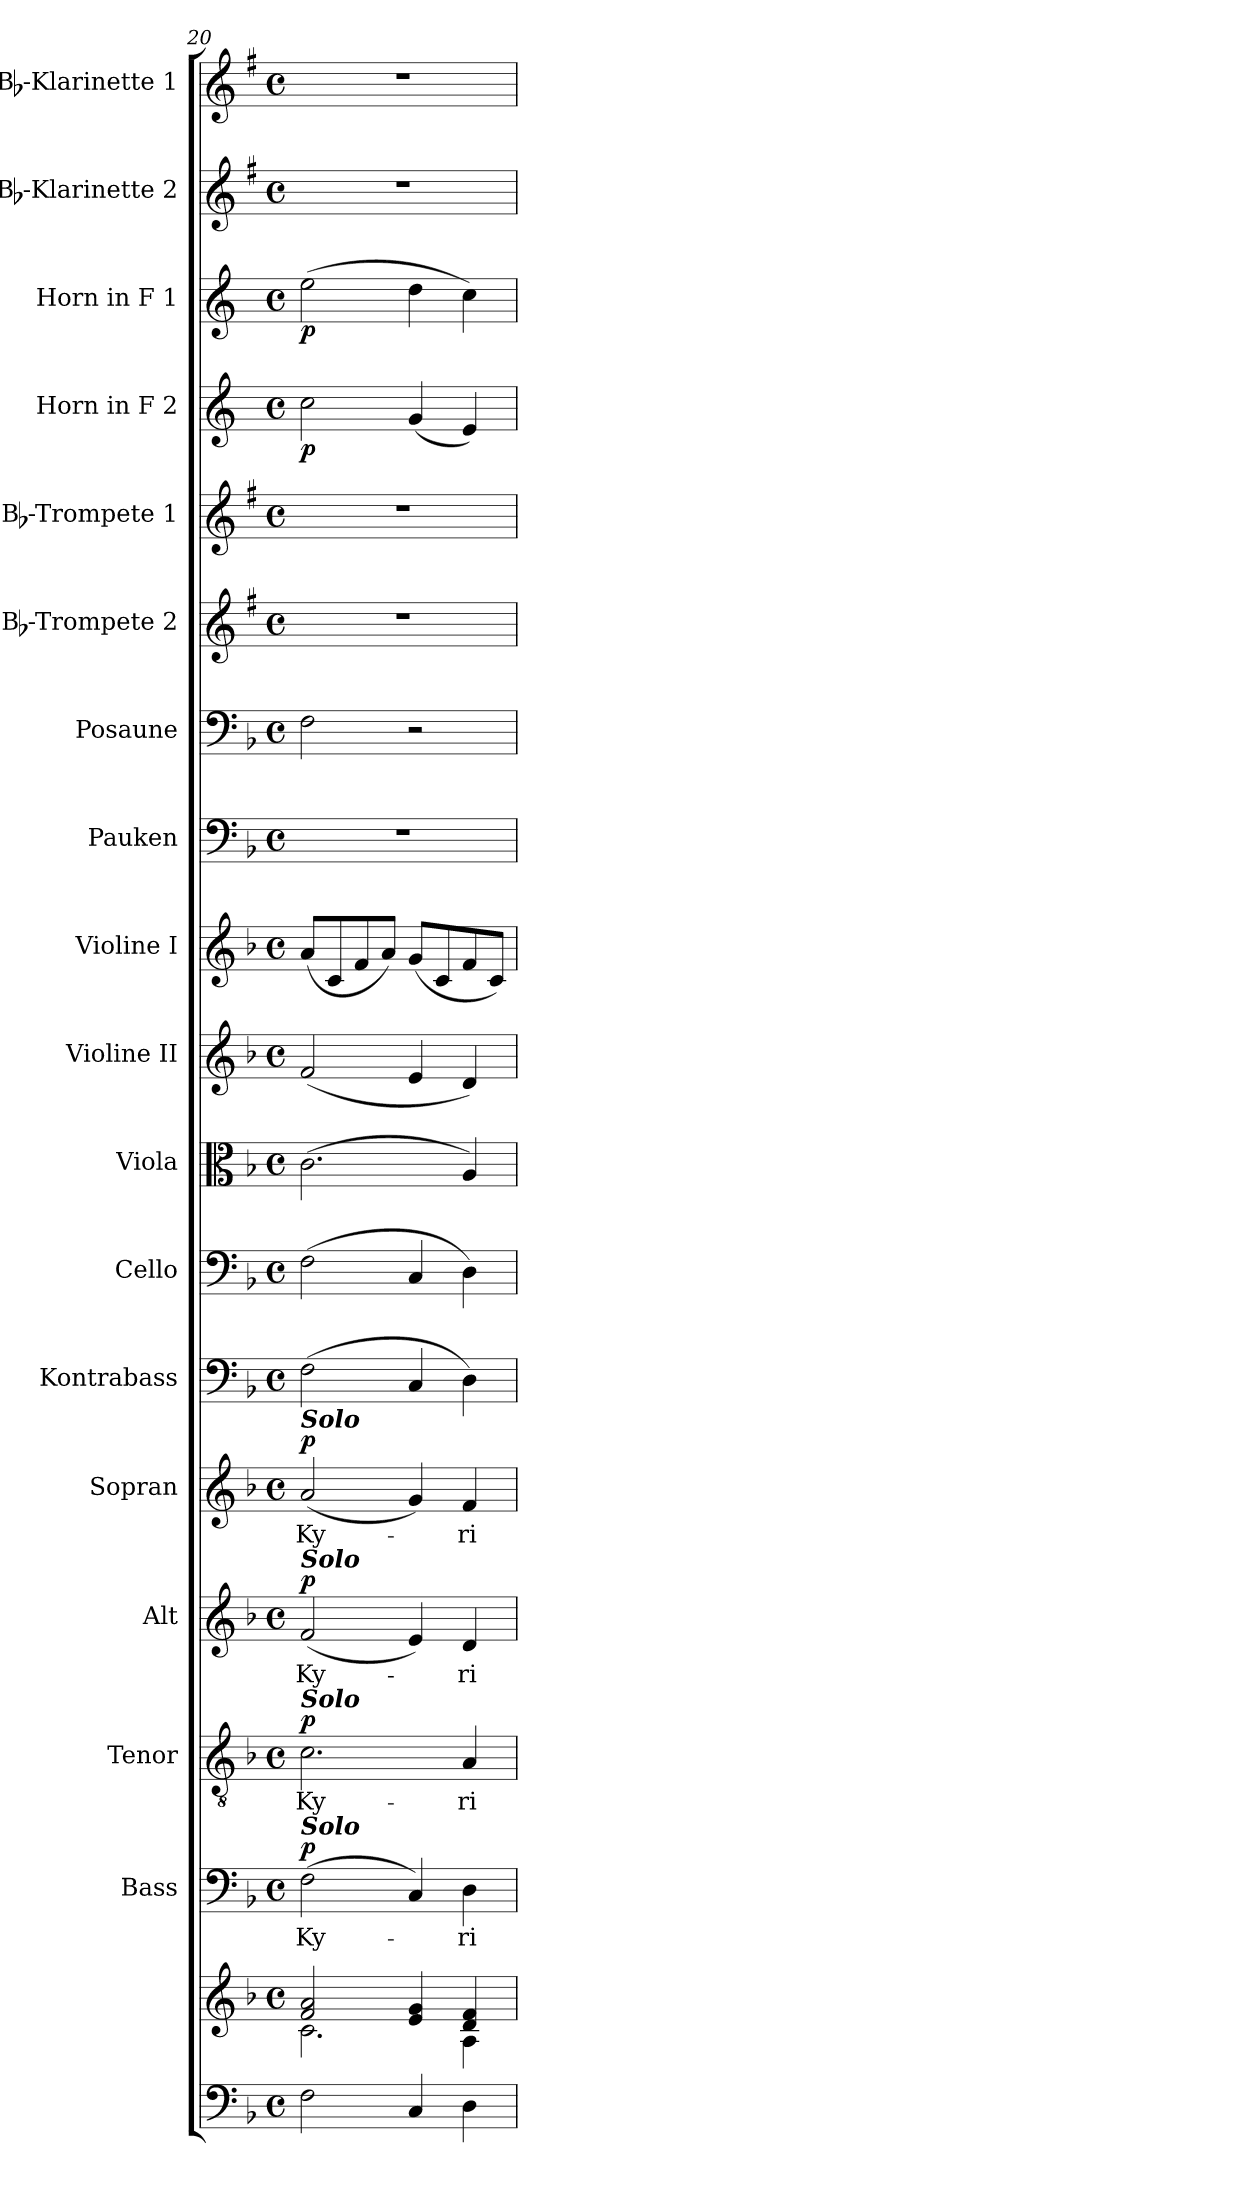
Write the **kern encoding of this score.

**kern	**kern	**kern	**text	**dynam	**kern	**text	**dynam	**kern	**text	**dynam	**kern	**text	**dynam	**kern	**kern	**kern	**kern	**kern	**kern	**kern	**kern	**kern	**kern	**dynam	**kern	**dynam	**kern	**kern
*part18	*part18	*part17	*part17	*part17	*part16	*part16	*part16	*part15	*part15	*part15	*part14	*part14	*part14	*part13	*part12	*part11	*part10	*part9	*part8	*part7	*part6	*part5	*part4	*part4	*part3	*part3	*part2	*part1
*staff19	*staff18	*staff17	*staff17	*staff17	*staff16	*staff16	*staff16	*staff15	*staff15	*staff15	*staff14	*staff14	*staff14	*staff13	*staff12	*staff11	*staff10	*staff9	*staff8	*staff7	*staff6	*staff5	*staff4	*staff4	*staff3	*staff3	*staff2	*staff1
*	*	*I"Bass	*	*	*I"Tenor	*	*	*I"Alt	*	*	*I"Sopran	*	*	*I"Kontrabass	*I"Cello	*I"Viola	*I"Violine II	*I"Violine I	*I"Pauken	*I"Posaune	*I"Bb-Trompete 2	*I"Bb-Trompete 1	*I"Horn in F 2	*	*I"Horn in F 1	*	*I"Bb-Klarinette 2	*I"Bb-Klarinette 1
*	*	*I'B.	*	*	*I'T.	*	*	*I'A.	*	*	*I'S.	*	*	*I'Kb.	*	*I'Vla.	*I'Vl. II	*I'Vl. I	*I'Pk.	*I'Pos.	*I'Bb Trp. 2	*I'Bb Trp. 1	*	*	*	*	*I'Bb Kl. 2	*I'Bb Kl. 1
*clefF4	*clefG2	*clefF4	*	*	*clefGv2	*	*	*clefG2	*	*	*clefG2	*	*	*clefF4	*clefF4	*clefC3	*clefG2	*clefG2	*clefF4	*clefF4	*clefG2	*clefG2	*clefG2	*	*clefG2	*	*clefG2	*clefG2
*	*	*	*	*	*	*	*	*	*	*	*	*	*	*ITrd7c12	*	*	*	*	*	*	*ITrd1c2	*ITrd1c2	*ITrd4c7	*	*ITrd4c7	*	*ITrd1c2	*ITrd1c2
*k[b-]	*k[b-]	*k[b-]	*	*	*k[b-]	*	*	*k[b-]	*	*	*k[b-]	*	*	*k[b-]	*k[b-]	*k[b-]	*k[b-]	*k[b-]	*k[b-]	*k[b-]	*k[b-]	*k[b-]	*k[b-]	*	*k[b-]	*	*k[b-]	*k[b-]
*F:	*F:	*F:	*	*	*F:	*	*	*F:	*	*	*F:	*	*	*F:	*F:	*F:	*F:	*F:	*F:	*F:	*F:	*F:	*F:	*	*F:	*	*F:	*F:
*M4/4	*M4/4	*M4/4	*	*	*M4/4	*	*	*M4/4	*	*	*M4/4	*	*	*M4/4	*M4/4	*M4/4	*M4/4	*M4/4	*M4/4	*M4/4	*M4/4	*M4/4	*M4/4	*	*M4/4	*	*M4/4	*M4/4
*met(c)	*met(c)	*met(c)	*	*	*met(c)	*	*	*met(c)	*	*	*met(c)	*	*	*met(c)	*met(c)	*met(c)	*met(c)	*met(c)	*met(c)	*met(c)	*met(c)	*met(c)	*met(c)	*	*met(c)	*	*met(c)	*met(c)
=20	=20	=20	=20	=20	=20	=20	=20	=20	=20	=20	=20	=20	=20	=20	=20	=20	=20	=20	=20	=20	=20	=20	=20	=20	=20	=20	=20	=20
*	*^	*	*	*	*	*	*	*	*	*	*	*	*	*	*	*	*	*	*	*	*	*	*	*	*	*	*	*
!	!	!	!	!	!	!	!	!	!	!	!	!LO:TX:a:Bi:t=Solo	!	!	!	!	!	!	!	!	!	!	!	!	!	!	!	!	!
!	!	!	!	!	!	!	!	!	!LO:TX:a:Bi:t=Solo	!	!	!	!	!	!	!	!	!	!	!	!	!	!	!	!	!	!	!	!
!	!	!	!	!	!	!LO:TX:a:Bi:t=Solo	!	!	!	!	!	!	!	!	!	!	!	!	!	!	!	!	!	!	!	!	!	!	!
!	!	!	!LO:TX:a:Bi:t=Solo	!	!	!	!	!	!	!	!	!	!	!	!	!	!	!	!	!	!	!	!	!	!	!	!	!	!
!	!	!	!	!LO:LY:b	!LO:DY:a	!	!LO:LY:b	!LO:DY:a	!	!LO:LY:b	!LO:DY:a	!	!LO:LY:b	!LO:DY:a	!	!	!	!	!	!	!	!	!	!	!LO:DY:b	!	!LO:DY:b	!	!
2F\	2f/ 2a/	2.c\	(>2F\	Ky-	p	2.c\	Ky-	p	(<2f/	Ky-	p	(<2a/	Ky-	p	(>2FF\	(>2F\	(>2.c\	(<2f/	(<8a/L	1r	2F\	1r	1r	2f\	p	(>2a\	p	1r	1r
.	.	.	.	.	.	.	.	.	.	.	.	.	.	.	.	.	.	.	8c/	.	.	.	.	.	.	.	.	.	.
.	.	.	.	.	.	.	.	.	.	.	.	.	.	.	.	.	.	.	8f/	.	.	.	.	.	.	.	.	.	.
.	.	.	.	.	.	.	.	.	.	.	.	.	.	.	.	.	.	.	8a/J)	.	.	.	.	.	.	.	.	.	.
4C/	4e/ 4g/	.	4C/)	.	.	.	.	.	4e/)	.	.	4g/)	.	.	4CC/	4C/	.	4e/	(<8g/L	.	2r	.	.	(<4c/	.	4g\	.	.	.
.	.	.	.	.	.	.	.	.	.	.	.	.	.	.	.	.	.	.	8c/	.	.	.	.	.	.	.	.	.	.
!	!	!	!	!LO:LY:b	!	!	!LO:LY:b	!	!	!LO:LY:b	!	!	!LO:LY:b	!	!	!	!	!	!	!	!	!	!	!	!	!	!	!	!
4D\	4d/ 4f/	4A\	4D\	-ri-	.	4A/	-ri-	.	4d/	-ri-	.	4f/	-ri-	.	4DD\)	4D\)	4A/)	4d/)	8f/	.	.	.	.	4A/)	.	4f\)	.	.	.
.	.	.	.	.	.	.	.	.	.	.	.	.	.	.	.	.	.	.	8c/J)	.	.	.	.	.	.	.	.	.	.
*	*v	*v	*	*	*	*	*	*	*	*	*	*	*	*	*	*	*	*	*	*	*	*	*	*	*	*	*	*	*
=	=	=	=	=	=	=	=	=	=	=	=	=	=	=	=	=	=	=	=	=	=	=	=	=	=	=	=	=
*-	*-	*-	*-	*-	*-	*-	*-	*-	*-	*-	*-	*-	*-	*-	*-	*-	*-	*-	*-	*-	*-	*-	*-	*-	*-	*-	*-	*-
